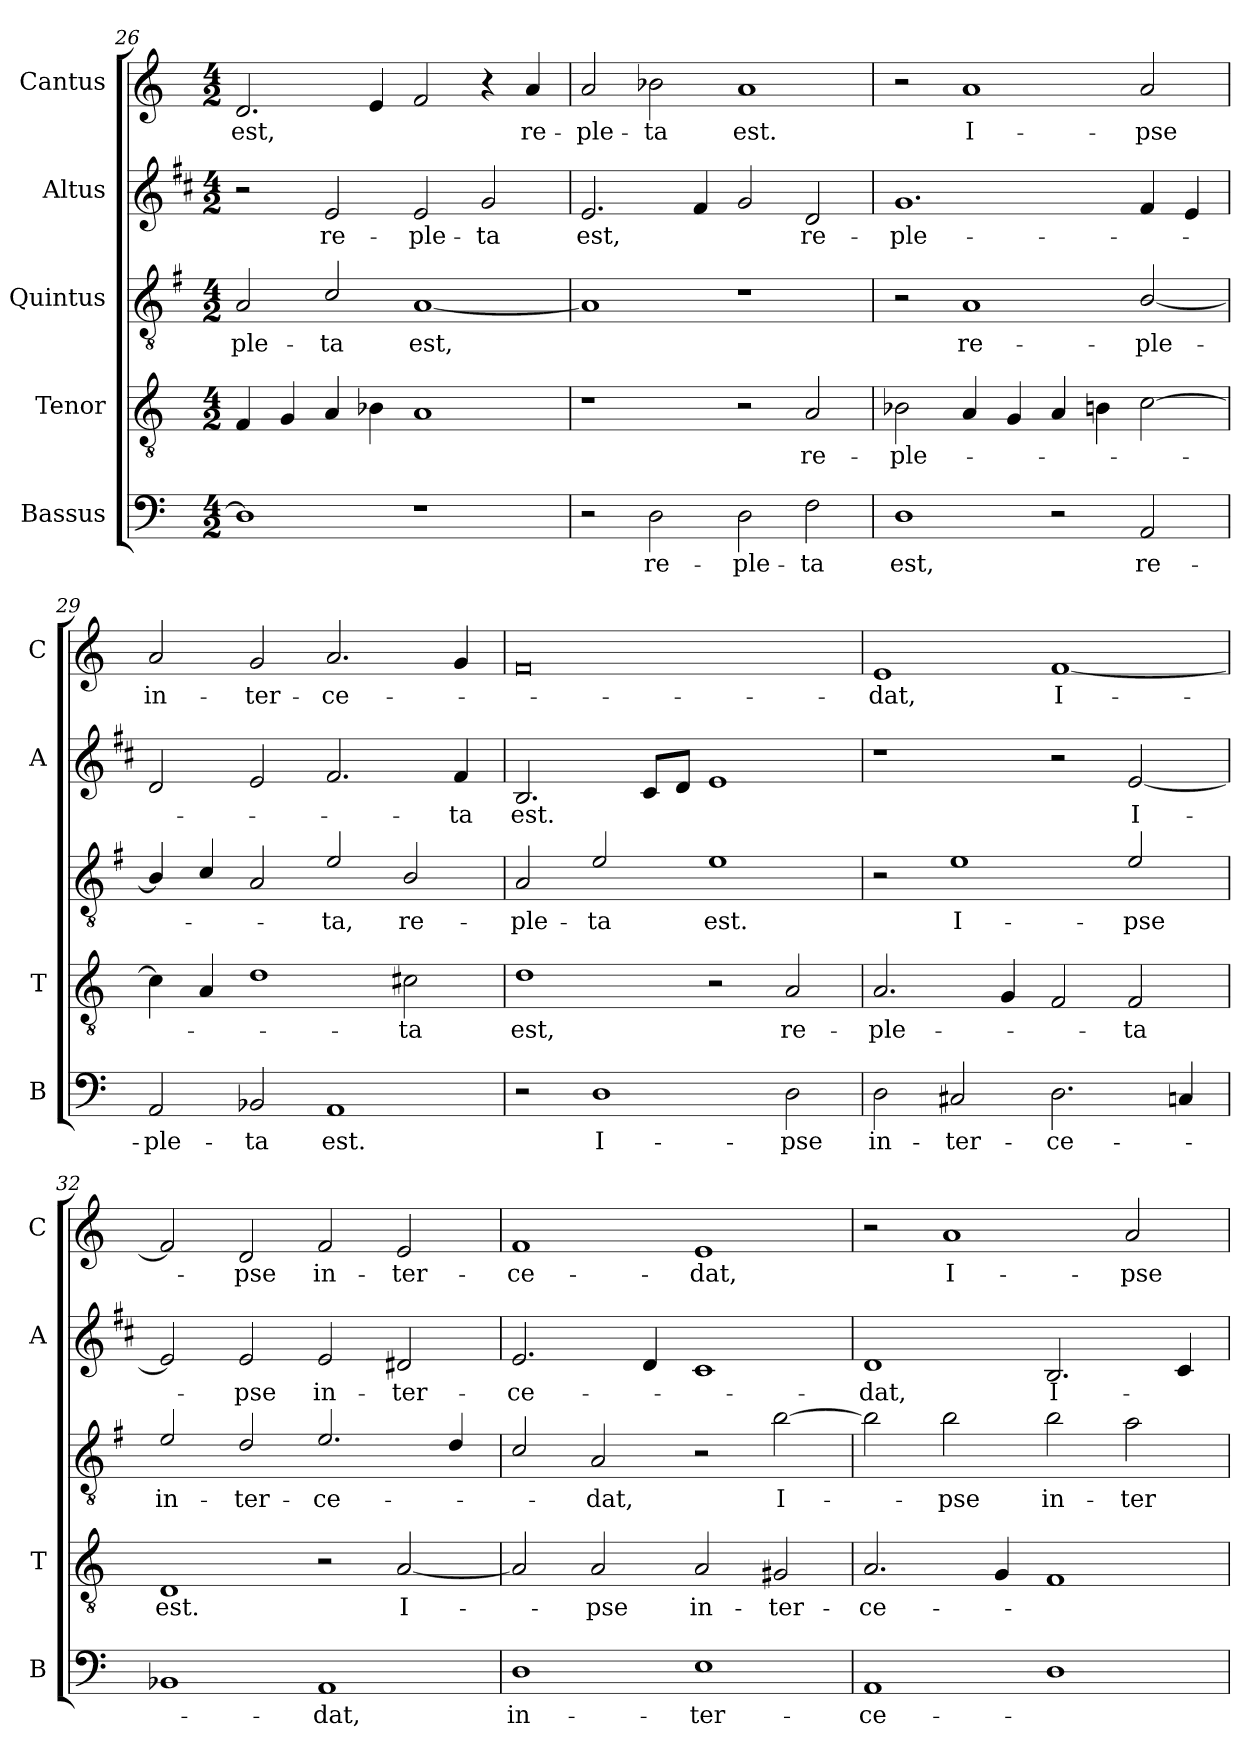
**kern	**text	**kern	**text	**kern	**text	**kern	**text	**kern	**text
*part5	*part5	*part4	*part4	*part3	*part3	*part2	*part2	*part1	*part1
*staff5	*staff5	*staff4	*staff4	*staff3	*staff3	*staff2	*staff2	*staff1	*staff1
*I"Bassus	*	*I"Tenor	*	*I"Quintus	*	*I"Altus	*	*I"Cantus	*
*I'B	*	*I'T	*	*	*	*I'A	*	*I'C	*
*clefF4	*	*clefGv2	*	*clefGv2	*	*clefG2	*	*clefG2	*
*	*	*	*	*ITrd4c7	*	*ITrd1c2	*	*	*
*k[]	*	*k[]	*	*k[]	*	*k[]	*	*k[]	*
*C:	*	*C:	*	*C:	*	*C:	*	*C:	*
*M4/2	*	*M4/2	*	*M4/2	*	*M4/2	*	*M4/2	*
=26	=26	=26	=26	=26	=26	=26	=26	=26	=26
!	!	!	!	!	!LO:LY:b	!	!	!	!LO:LY:b
1D]	.	4F/	.	2D/	-ple-	2r	.	2.d/	est,
.	.	4G/	.	.	.	.	.	.	.
!	!	!	!	!	!LO:LY:b	!	!LO:LY:b	!	!
.	.	4A/	.	2F/	-ta	2d/	re-	.	.
.	.	4B-X\	.	.	.	.	.	4e/	.
!	!	!	!	!	!LO:LY:b	!	!LO:LY:b	!	!
1r	.	1A	.	[1D	est,	2d/	-ple-	2f/	.
!	!	!	!	!	!	!	!LO:LY:b	!	!
.	.	.	.	.	.	2f/	-ta	4r	.
!	!	!	!	!	!	!	!	!	!LO:LY:b
.	.	.	.	.	.	.	.	4a/	re-
=27	=27	=27	=27	=27	=27	=27	=27	=27	=27
!	!	!	!	!	!	!	!LO:LY:b	!	!LO:LY:b
2r	.	1r	.	1D]	.	2.d/	est,	2a/	-ple-
!	!LO:LY:b	!	!	!	!	!	!	!	!LO:LY:b
2D\	re-	.	.	.	.	.	.	2b-X\	-ta
.	.	.	.	.	.	4e/	.	.	.
!	!LO:LY:b	!	!	!	!	!	!	!	!LO:LY:b
2D\	-ple-	2r	.	1r	.	2f/	.	1a	est.
!	!LO:LY:b	!	!LO:LY:b	!	!	!	!LO:LY:b	!	!
2F\	-ta	2A/	re-	.	.	2c/	re-	.	.
=28	=28	=28	=28	=28	=28	=28	=28	=28	=28
!	!LO:LY:b	!	!LO:LY:b	!	!	!	!LO:LY:b	!	!
1D	est,	2B-X\	-ple-	2r	.	1.f	-ple-	2r	.
!	!	!	!	!	!LO:LY:b	!	!	!	!LO:LY:b
.	.	4A/	.	1D	re-	.	.	1a	I-
.	.	4G/	.	.	.	.	.	.	.
2r	.	4A/	.	.	.	.	.	.	.
.	.	4Bn\	.	.	.	.	.	.	.
!	!LO:LY:b	!	!	!	!LO:LY:b	!	!	!	!LO:LY:b
2AA/	re-	[2c\	.	[2E/	-ple-	4e/	.	2a/	-pse
.	.	.	.	.	.	4d/	.	.	.
=29	=29	=29	=29	=29	=29	=29	=29	=29	=29
!	!LO:LY:b	!	!	!	!	!	!	!	!LO:LY:b
2AA/	-ple-	4c\]	.	4E/]	.	2c/	.	2a/	in-
.	.	4A/	.	4F/	.	.	.	.	.
!	!LO:LY:b	!	!	!	!	!	!	!	!LO:LY:b
2BB-X/	-ta	1d	.	2D/	.	2d/	.	2g/	-ter-
!	!LO:LY:b	!	!	!	!LO:LY:b	!	!	!	!LO:LY:b
1AA	est.	.	.	2A/	-ta,	2.e/	.	2.a/	-ce-
!	!	!	!LO:LY:b	!	!LO:LY:b	!	!	!	!
.	.	2c#X\	-ta	2E/	re-	.	.	.	.
!	!	!	!	!	!	!	!LO:LY:b	!	!
.	.	.	.	.	.	4e/	-ta	4g/	.
!!LO:LB:g=z
=30	=30	=30	=30	=30	=30	=30	=30	=30	=30
!	!	!	!LO:LY:b	!	!LO:LY:b	!	!LO:LY:b	!	!
2r	.	1d	est,	2D/	-ple-	2.A/	est.	0f	.
!	!LO:LY:b	!	!	!	!LO:LY:b	!	!	!	!
1D	I-	.	.	2A/	-ta	.	.	.	.
.	.	.	.	.	.	8B/L	.	.	.
.	.	.	.	.	.	8c/J	.	.	.
!	!	!	!	!	!LO:LY:b	!	!	!	!
.	.	2r	.	1A	est.	1d	.	.	.
!	!LO:LY:b	!	!LO:LY:b	!	!	!	!	!	!
2D\	-pse	2A/	re-	.	.	.	.	.	.
=31	=31	=31	=31	=31	=31	=31	=31	=31	=31
!	!LO:LY:b	!	!LO:LY:b	!	!	!	!	!	!LO:LY:b
2D\	in-	2.A/	-ple-	2r	.	1r	.	1e	-dat,
!	!LO:LY:b	!	!	!	!LO:LY:b	!	!	!	!
2C#X/	-ter-	.	.	1A	I-	.	.	.	.
.	.	4G/	.	.	.	.	.	.	.
!	!LO:LY:b	!	!	!	!	!	!	!	!LO:LY:b
2.D\	-ce-	2F/	.	.	.	2r	.	[1f	I-
!	!	!	!LO:LY:b	!	!LO:LY:b	!	!LO:LY:b	!	!
.	.	2F/	-ta	2A/	-pse	[2d/	I-	.	.
4Cn/	.	.	.	.	.	.	.	.	.
=32	=32	=32	=32	=32	=32	=32	=32	=32	=32
!	!	!	!LO:LY:b	!	!LO:LY:b	!	!	!	!
1BB-X	.	1D	est.	2A/	in-	2d/]	.	2f/]	.
!	!	!	!	!	!LO:LY:b	!	!LO:LY:b	!	!LO:LY:b
.	.	.	.	2G/	-ter-	2d/	-pse	2d/	-pse
!	!LO:LY:b	!	!	!	!LO:LY:b	!	!LO:LY:b	!	!LO:LY:b
1AA	-dat,	2r	.	2.A/	-ce-	2d/	in-	2f/	in-
!	!	!	!LO:LY:b	!	!	!	!LO:LY:b	!	!LO:LY:b
.	.	[2A/	I-	.	.	2c#X/	-ter-	2e/	-ter-
.	.	.	.	4G/	.	.	.	.	.
=33	=33	=33	=33	=33	=33	=33	=33	=33	=33
!	!LO:LY:b	!	!	!	!	!	!LO:LY:b	!	!LO:LY:b
1D	in-	2A/]	.	2F/	.	2.d/	-ce-	1f	-ce-
!	!	!	!LO:LY:b	!	!LO:LY:b	!	!	!	!
.	.	2A/	-pse	2D/	-dat,	.	.	.	.
.	.	.	.	.	.	4c/	.	.	.
!	!LO:LY:b	!	!LO:LY:b	!	!	!	!	!	!LO:LY:b
1E	-ter-	2A/	in-	2r	.	1B	.	1e	-dat,
!	!	!	!LO:LY:b	!	!LO:LY:b	!	!	!	!
.	.	2G#X/	-ter-	[2e\	I-	.	.	.	.
=34	=34	=34	=34	=34	=34	=34	=34	=34	=34
!	!LO:LY:b	!	!LO:LY:b	!	!	!	!LO:LY:b	!	!
1AA	-ce-	2.A/	-ce-	2e\]	.	1c	-dat,	2r	.
!	!	!	!	!	!LO:LY:b	!	!	!	!LO:LY:b
.	.	.	.	2e\	-pse	.	.	1a	I-
.	.	4G/	.	.	.	.	.	.	.
!	!	!	!	!	!LO:LY:b	!	!LO:LY:b	!	!
1D	.	1F	.	2e\	in-	2.A/	I-	.	.
!	!	!	!	!	!LO:LY:b	!	!	!	!LO:LY:b
.	.	.	.	2d\	-ter-	.	.	2a/	-pse
.	.	.	.	.	.	4B/	.	.	.
=	=	=	=	=	=	=	=	=	=
*-	*-	*-	*-	*-	*-	*-	*-	*-	*-
